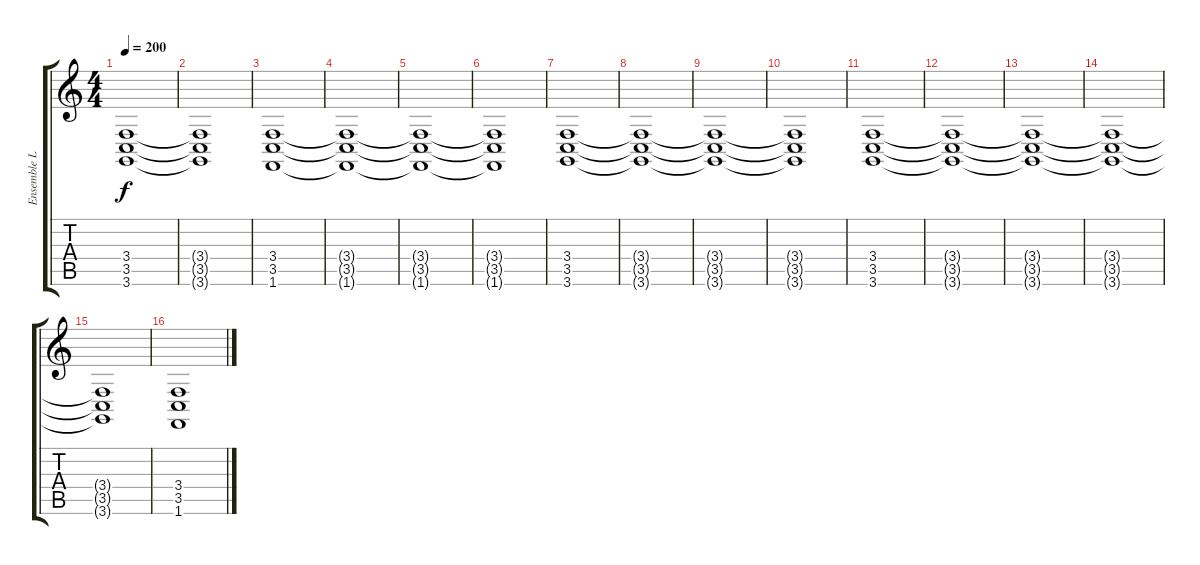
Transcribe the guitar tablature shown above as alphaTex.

\track ("Ensemble Lo" "Ensemble L") {instrument stringensemble1}
\staff {score tabs}
\tuning (E4 B3 G3 D3 A2 E2) {hide}
\ts (4 4)
\tempo 200
\clef g2
\ks c
(3.4{t} 3.5{t} 3.6{t}).1{dy f} |
(3.4{t} 3.5{t} 3.6{t}).1 |
(3.4 3.5 1.6).1 |
(3.4{t} 3.5{t} 1.6{t}).1 |
(3.4{t} 3.5{t} 1.6{t}).1 |
(3.4{t} 3.5{t} 1.6{t}).1 |
(3.4 3.5 3.6).1 |
(3.4{t} 3.5{t} 3.6{t}).1 |
(3.4{t} 3.5{t} 3.6{t}).1 |
(3.4{t} 3.5{t} 3.6{t}).1 |
(3.4 3.5 3.6).1 |
(3.4{t} 3.5{t} 3.6{t}).1 |
(3.4{t} 3.5{t} 3.6{t}).1 |
(3.4{t} 3.5{t} 3.6{t}).1 |
(3.4{t} 3.5{t} 3.6{t}).1 |
(3.4 3.5 1.6).1
